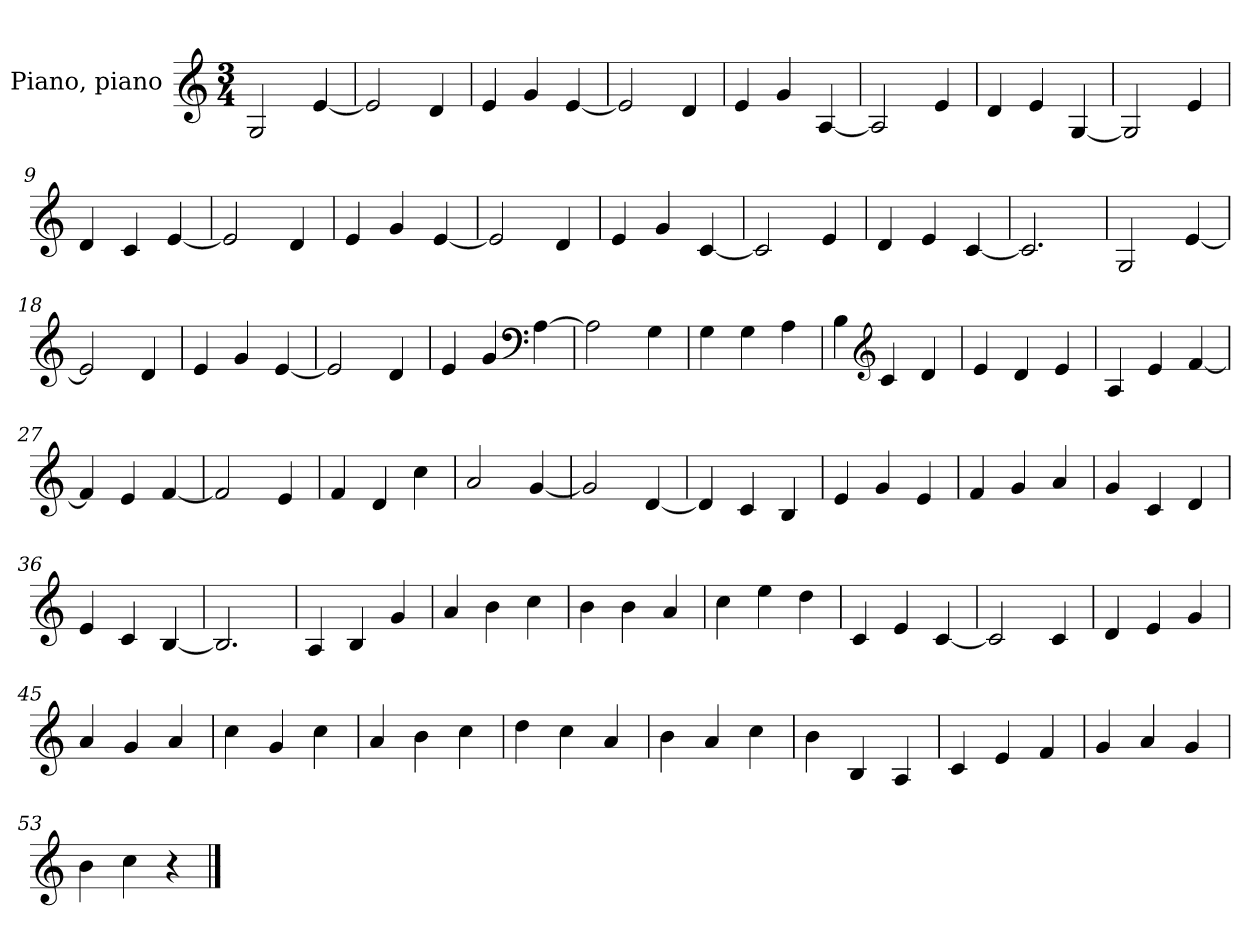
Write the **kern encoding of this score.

**kern
*part1
*staff1
*I"Piano, piano
*clefG2
*k[]
*M3/4
*MM164
=1
2G/
[4e/
=2
2e/]
4d/
=3
4e/
4g/
[4e/
=4
2e/]
4d/
=5
4e/
4g/
[4A/
=6
2A/]
4e/
=7
4d/
4e/
[4G/
=8
2G/]
4e/
=9
4d/
4c/
[4e/
=10
2e/]
4d/
=11
4e/
4g/
[4e/
=12
2e/]
4d/
!!LO:LB:g=z
=13
4e/
4g/
[4c/
=14
2c/]
4e/
=15
4d/
4e/
[4c/
=16
2.c/]
=17
2G/
[4e/
=18
2e/]
4d/
=19
4e/
4g/
[4e/
=20
2e/]
4d/
=21
4e/
4g/
*clefF4
[4A\
=22
2A\]
4G\
=23
4G\
4G\
4A\
=24
4B\
*clefG2
4c/
4d/
!!LO:LB:g=z
=25
4e/
4d/
4e/
=26
4A/
4e/
[4f/
=27
4f/]
4e/
[4f/
=28
2f/]
4e/
=29
4f/
4d/
4cc\
=30
2a/
[4g/
=31
2g/]
[4d/
=32
4d/]
4c/
4B/
=33
4e/
4g/
4e/
=34
4f/
4g/
4a/
=35
4g/
4c/
4d/
=36
4e/
4c/
[4B/
!!LO:LB:g=z
=37
2.B/]
=38
4A/
4B/
4g/
=39
4a/
4b\
4cc\
=40
4b\
4b\
4a/
=41
4cc\
4ee\
4dd\
=42
4c/
4e/
[4c/
=43
2c/]
4c/
=44
4d/
4e/
4g/
=45
4a/
4g/
4a/
=46
4cc\
4g/
4cc\
=47
4a/
4b\
4cc\
=48
4dd\
4cc\
4a/
!!LO:LB:g=z
=49
4b\
4a/
4cc\
=50
4b\
4B/
4A/
=51
4c/
4e/
4f/
=52
4g/
4a/
4g/
=53
4b\
4cc\
4r
==
*-
